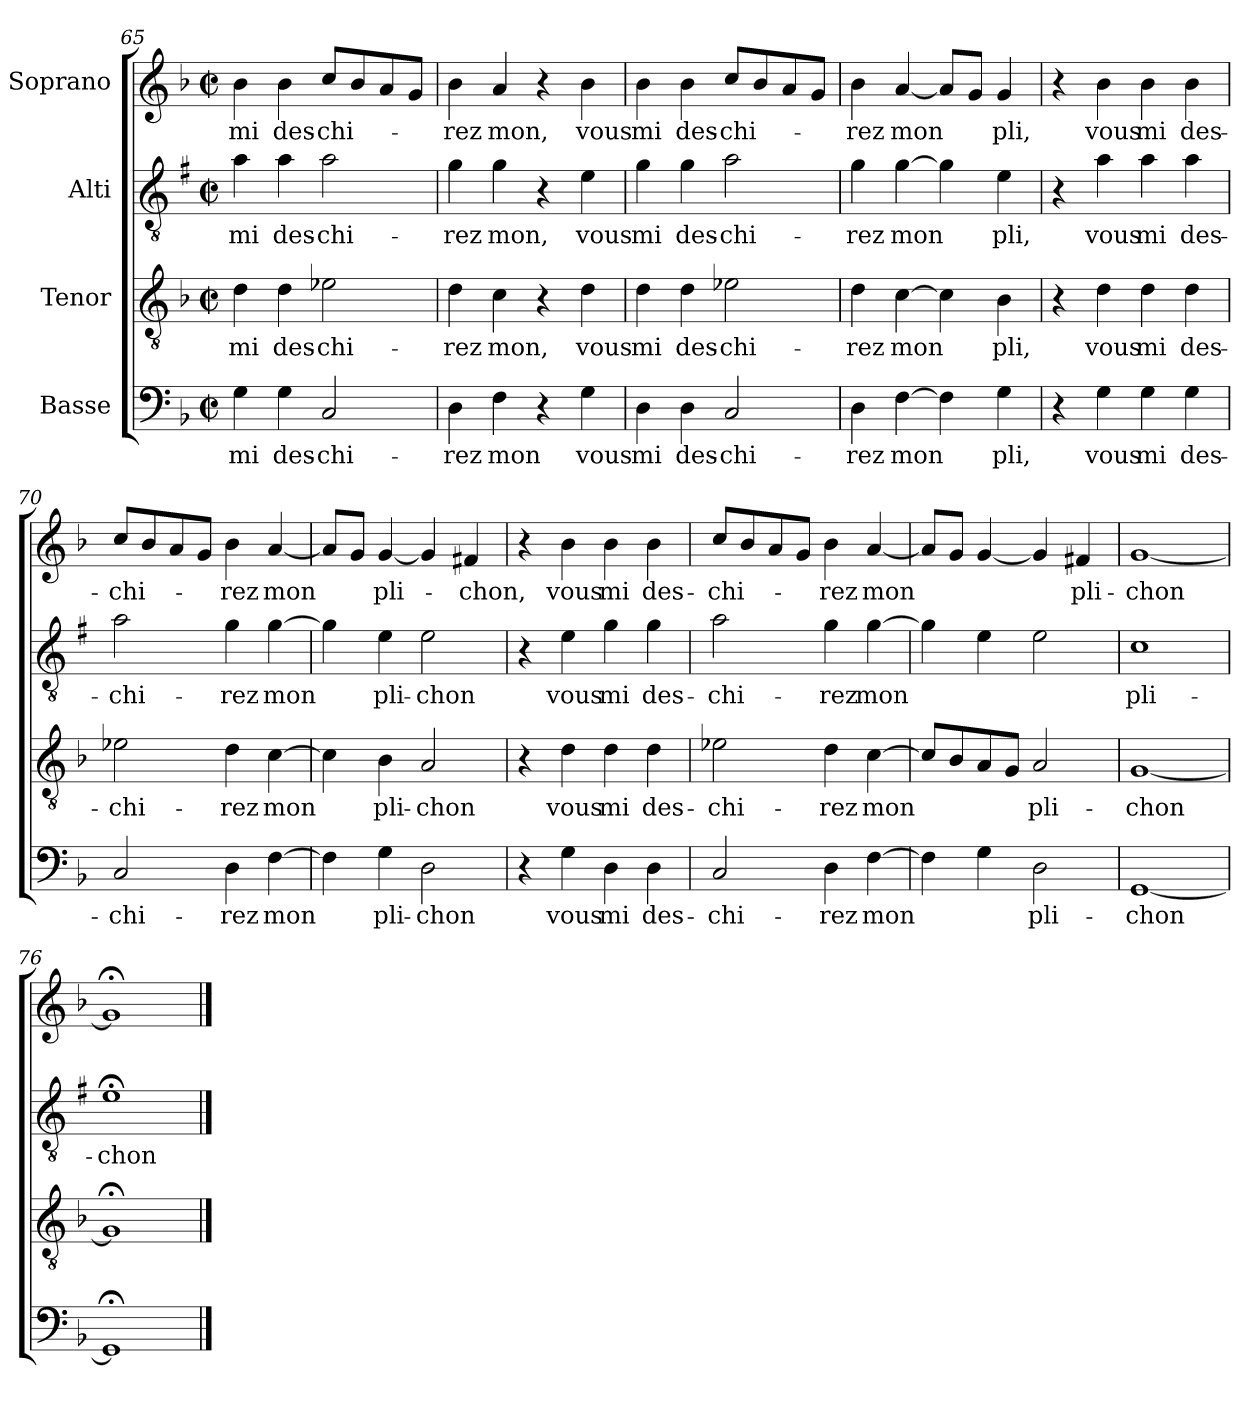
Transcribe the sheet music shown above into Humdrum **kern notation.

**kern	**text	**kern	**text	**kern	**text	**kern	**text
*part4	*part4	*part3	*part3	*part2	*part2	*part1	*part1
*staff4	*staff4	*staff3	*staff3	*staff2	*staff2	*staff1	*staff1
*I"Basse	*	*I"Tenor	*	*I"Alti	*	*I"Soprano	*
*clefF4	*	*clefGv2	*	*clefGv2	*	*clefG2	*
*	*	*	*	*ITrd1c2	*	*	*
*k[b-]	*	*k[b-]	*	*k[b-]	*	*k[b-]	*
*F:	*	*F:	*	*F:	*	*F:	*
*M2/2	*	*M2/2	*	*M2/2	*	*M2/2	*
*met(c|)	*	*met(c|)	*	*met(c|)	*	*met(c|)	*
=65	=65	=65	=65	=65	=65	=65	=65
4G\	mi	4d\	mi	4g\	mi	4b-\	mi
4G\	des-	4d\	des-	4g\	des-	4b-\	des-
2C/	-chi-	2e-X\	-chi-	2g\	-chi-	8cc/L	-chi-
.	.	.	.	.	.	8b-/	.
.	.	.	.	.	.	8a/	.
.	.	.	.	.	.	8g/J	.
=66	=66	=66	=66	=66	=66	=66	=66
4D\	-rez	4d\	-rez	4f\	-rez	4b-\	-rez
4F\	mon	4c\	mon,	4f\	mon,	4a/	mon,
4r	.	4r	.	4r	.	4r	.
4G\	vous	4d\	vous	4d\	vous	4b-\	vous
=67	=67	=67	=67	=67	=67	=67	=67
4D\	mi	4d\	mi	4f\	mi	4b-\	mi
4D\	des-	4d\	des-	4f\	des-	4b-\	des-
2C/	-chi-	2e-X\	-chi-	2g\	-chi-	8cc/L	-chi-
.	.	.	.	.	.	8b-/	.
.	.	.	.	.	.	8a/	.
.	.	.	.	.	.	8g/J	.
=68	=68	=68	=68	=68	=68	=68	=68
4D\	-rez	4d\	-rez	4f\	-rez	4b-\	-rez
[4F\	mon	[4c\	mon	[4f\	mon	[4a/	mon
4F\]	.	4c\]	.	4f\]	.	8a/L]	.
.	.	.	.	.	.	8g/J	.
4G\	pli,	4B-\	pli,	4d\	pli,	4g/	pli,
=69	=69	=69	=69	=69	=69	=69	=69
4r	.	4r	.	4r	.	4r	.
4G\	vous	4d\	vous	4g\	vous	4b-\	vous
4G\	mi	4d\	mi	4g\	mi	4b-\	mi
4G\	des-	4d\	des-	4g\	des-	4b-\	des-
!!LO:LB:g=z
=70	=70	=70	=70	=70	=70	=70	=70
2C/	-chi-	2e-X\	-chi-	2g\	-chi-	8cc/L	-chi-
.	.	.	.	.	.	8b-/	.
.	.	.	.	.	.	8a/	.
.	.	.	.	.	.	8g/J	.
4D\	-rez	4d\	-rez	4f\	-rez	4b-\	-rez
[4F\	mon	[4c\	mon	[4f\	mon	[4a/	mon
=71	=71	=71	=71	=71	=71	=71	=71
4F\]	.	4c\]	.	4f\]	.	8a/L]	.
.	.	.	.	.	.	8g/J	.
4G\	pli-	4B-\	pli-	4d\	pli-	[4g/	pli-
2D\	-chon	2A/	-chon	2d\	-chon	4g/]	.
.	.	.	.	.	.	4f#X/	-chon,
=72	=72	=72	=72	=72	=72	=72	=72
4r	.	4r	.	4r	.	4r	.
4G\	vous	4d\	vous	4d\	vous	4b-\	vous
4D\	mi	4d\	mi	4f\	mi	4b-\	mi
4D\	des-	4d\	des-	4f\	des-	4b-\	des-
=73	=73	=73	=73	=73	=73	=73	=73
2C/	-chi-	2e-X\	-chi-	2g\	-chi-	8cc/L	-chi-
.	.	.	.	.	.	8b-/	.
.	.	.	.	.	.	8a/	.
.	.	.	.	.	.	8g/J	.
4D\	-rez	4d\	-rez	4f\	-rez	4b-\	-rez
[4F\	mon	[4c\	mon	[4f\	mon	[4a/	mon
=74	=74	=74	=74	=74	=74	=74	=74
4F\]	.	8c/L]	.	4f\]	.	8a/L]	.
.	.	8B-/	.	.	.	8g/J	.
4G\	.	8A/	.	4d\	.	[4g/	.
.	.	8G/J	.	.	.	.	.
2D\	pli-	2A/	pli-	2d\	.	4g/]	.
.	.	.	.	.	.	4f#X/	pli-
=75	=75	=75	=75	=75	=75	=75	=75
[1GG	-chon	[1G	-chon	1B-	pli-	[1g	-chon
=76	=76	=76	=76	=76	=76	=76	=76
1GG;<]	.	1G;<]	.	1d;<	-chon	1g;<]	.
==	==	==	==	==	==	==	==
*-	*-	*-	*-	*-	*-	*-	*-
